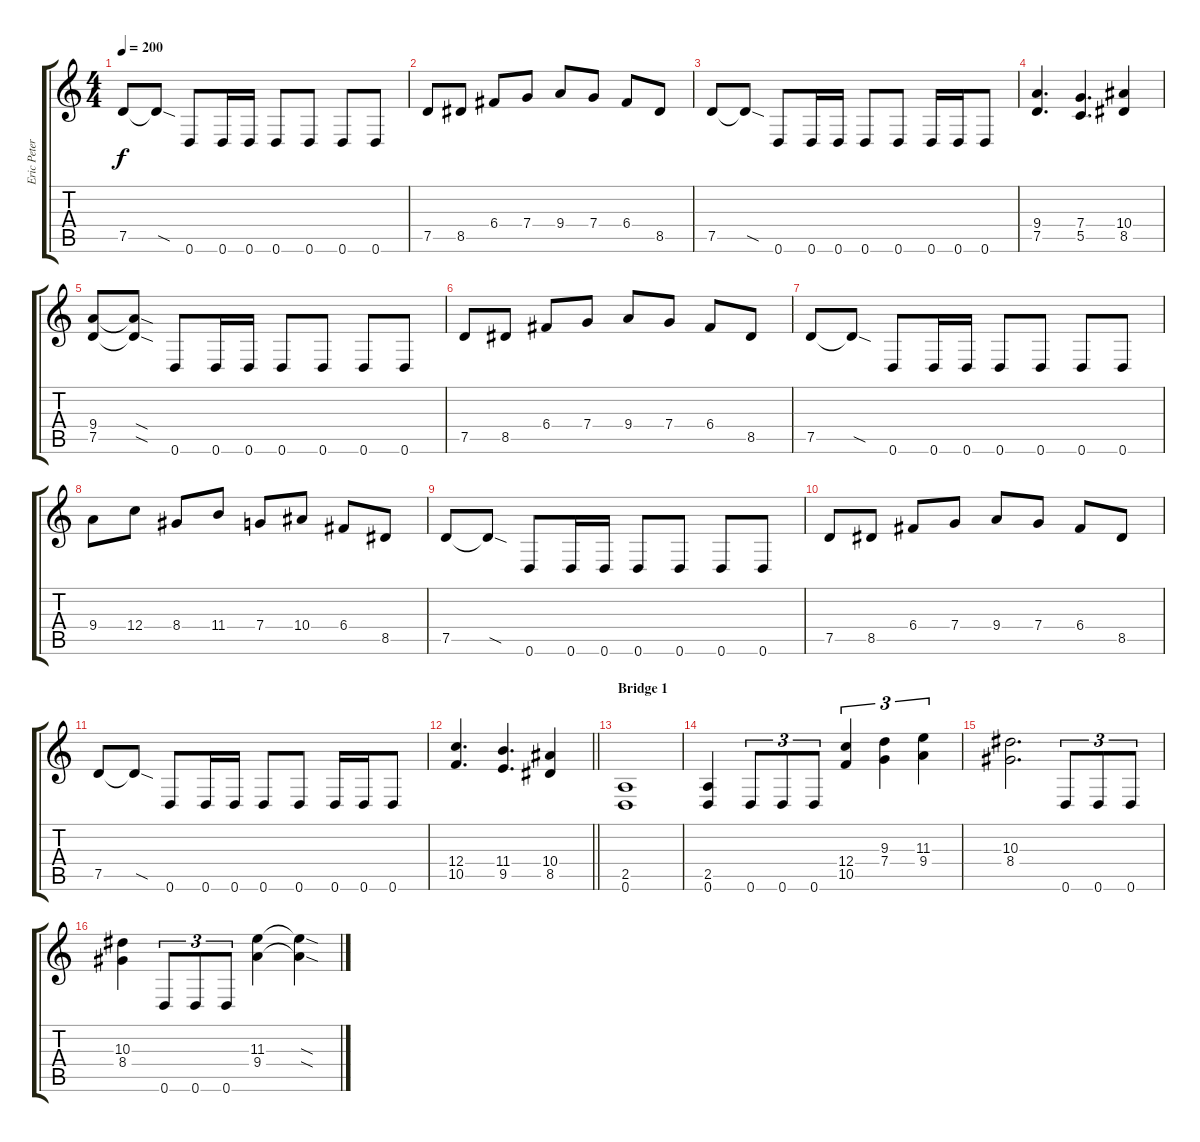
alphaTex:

\track ("Eric Peterson" "Eric Peter") {instrument distortionguitar}
\staff {score tabs}
\tuning (D4 A3 F3 C3 G2 D2) {hide}
\ts (4 4)
\tempo 200
\clef g2
\ks c
7.5.8{dy f} 7.5{sod t}.8 0.6.8 0.6.16 0.6.16 0.6.8 0.6.8 0.6.8 0.6.8 |
7.5.8 8.5.8 6.4.8 7.4.8 9.4.8 7.4.8 6.4.8 8.5.8 |
7.5.8 7.5{sod t}.8 0.6.8 0.6.16 0.6.16 0.6.8 0.6.8 0.6.16 0.6.16 0.6.8 |
(9.4 7.5).4{d} (7.4 5.5).4{d} (10.4 8.5).4 |
(9.4 7.5).8 (9.4{sod t} 7.5{sod t}).8 0.6.8 0.6.16 0.6.16 0.6.8 0.6.8 0.6.8 0.6.8 |
7.5.8 8.5.8 6.4.8 7.4.8 9.4.8 7.4.8 6.4.8 8.5.8 |
7.5.8 7.5{sod t}.8 0.6.8 0.6.16 0.6.16 0.6.8 0.6.8 0.6.8 0.6.8 |
9.4.8 12.4.8 8.4.8 11.4.8 7.4.8 10.4.8 6.4.8 8.5.8 |
7.5.8 7.5{sod t}.8 0.6.8 0.6.16 0.6.16 0.6.8 0.6.8 0.6.8 0.6.8 |
7.5.8 8.5.8 6.4.8 7.4.8 9.4.8 7.4.8 6.4.8 8.5.8 |
7.5.8 7.5{sod t}.8 0.6.8 0.6.16 0.6.16 0.6.8 0.6.8 0.6.16 0.6.16 0.6.8 |
\barLineRight lightlight
(12.4 10.5).4{d} (11.4 9.5).4{d} (10.4 8.5).4 |
\section ("" "Bridge 1")
(2.5 0.6).1 |
(2.5 0.6).4 0.6.8{tu (3 2)} 0.6.8{tu (3 2)} 0.6.8{tu (3 2)} (12.4 10.5).4{tu (3 2)} (9.3 7.4).4{tu (3 2)} (11.3 9.4).4{tu (3 2)} |
(10.3 8.4).2{d} 0.6.8{tu (3 2)} 0.6.8{tu (3 2)} 0.6.8{tu (3 2)} |
(10.3 8.4).4 0.6.8{tu (3 2)} 0.6.8{tu (3 2)} 0.6.8{tu (3 2)} (11.3 9.4).4 (11.3{sod t} 9.4{sod t}).4
